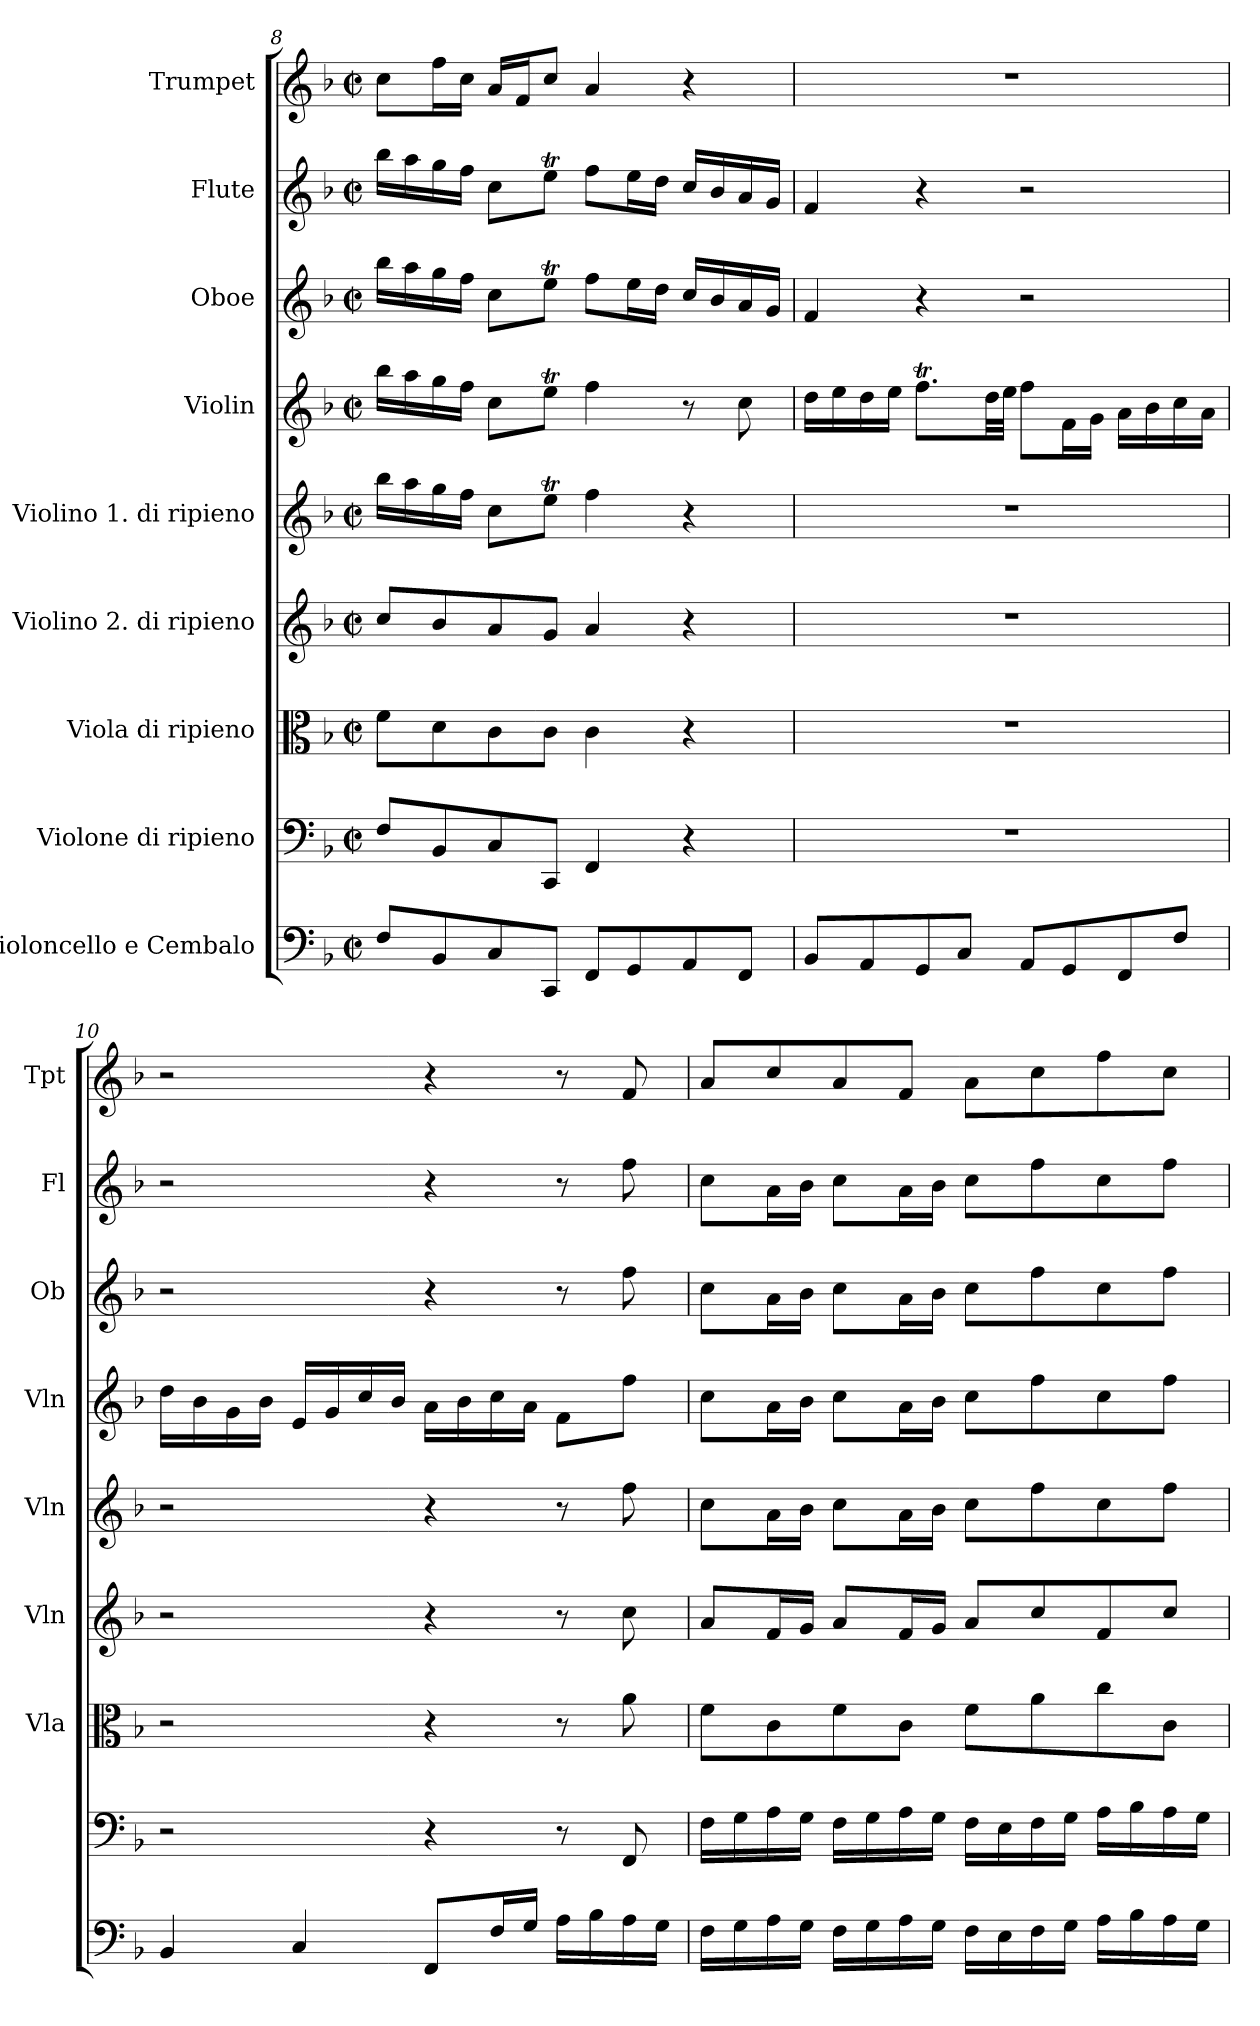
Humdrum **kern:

**kern	**kern	**kern	**kern	**kern	**kern	**kern	**kern	**kern
*part9	*part8	*part7	*part6	*part5	*part4	*part3	*part2	*part1
*staff9	*staff8	*staff7	*staff6	*staff5	*staff4	*staff3	*staff2	*staff1
*I"Violoncello e Cembalo	*I"Violone di ripieno	*I"Viola di ripieno	*I"Violino 2. di ripieno	*I"Violino 1. di ripieno	*I"Violin	*I"Oboe	*I"Flute	*I"Trumpet
*	*	*I'Vla	*I'Vln	*I'Vln	*I'Vln	*I'Ob	*I'Fl	*I'Tpt
*clefF4	*clefF4	*clefC3	*clefG2	*clefG2	*clefG2	*clefG2	*clefG2	*clefG2
*k[b-]	*k[b-]	*k[b-]	*k[b-]	*k[b-]	*k[b-]	*k[b-]	*k[b-]	*k[b-]
*F:	*F:	*F:	*F:	*F:	*F:	*F:	*F:	*F:
*M2/2	*M2/2	*M2/2	*M2/2	*M2/2	*M2/2	*M2/2	*M2/2	*M2/2
*met(c|)	*met(c|)	*met(c|)	*met(c|)	*met(c|)	*met(c|)	*met(c|)	*met(c|)	*met(c|)
=8	=8	=8	=8	=8	=8	=8	=8	=8
8FL	8FL	8fL	8ccL	16bb-LL	16bb-LL	16bb-LL	16bb-LL	8ccL
.	.	.	.	16aa	16aa	16aa	16aa	.
8BB-	8BB-	8d	8b-	16gg	16gg	16gg	16gg	16ffL
.	.	.	.	16ffJJ	16ffJJ	16ffJJ	16ffJJ	16ccJJ
8C	8C	8c	8a	8ccL	8ccL	8ccL	8ccL	16aLL
.	.	.	.	.	.	.	.	16fJ
8CCJ	8CCJ	8cJ	8gJ	8eetJ	8eetJ	8eetJ	8eetJ	8ccJ
8FFL	4FF	4c	4a	4ff	4ff	8ffL	8ffL	4a
8GG	.	.	.	.	.	16eeL	16eeL	.
.	.	.	.	.	.	16ddJJ	16ddJJ	.
8AA	4r	4r	4r	4r	8r	16ccLL	16ccLL	4r
.	.	.	.	.	.	16b-	16b-	.
8FFJ	.	.	.	.	8cc	16a	16a	.
.	.	.	.	.	.	16gJJ	16gJJ	.
=9	=9	=9	=9	=9	=9	=9	=9	=9
8BB-L	1r	1r	1r	1r	16ddLL	4f	4f	1r
.	.	.	.	.	16ee	.	.	.
8AA	.	.	.	.	16dd	.	.	.
.	.	.	.	.	16eeJJ	.	.	.
8GG	.	.	.	.	8.ffTL	4r	4r	.
8CJ	.	.	.	.	.	.	.	.
.	.	.	.	.	32ddLL	.	.	.
.	.	.	.	.	32eeJJJ	.	.	.
8AAL	.	.	.	.	8ffL	2r	2r	.
8GG	.	.	.	.	16fL	.	.	.
.	.	.	.	.	16gJJ	.	.	.
8FF	.	.	.	.	16aLL	.	.	.
.	.	.	.	.	16b-	.	.	.
8FJ	.	.	.	.	16cc	.	.	.
.	.	.	.	.	16aJJ	.	.	.
=10	=10	=10	=10	=10	=10	=10	=10	=10
4BB-	2r	2r	2r	2r	16ddLL	2r	2r	2r
.	.	.	.	.	16b-	.	.	.
.	.	.	.	.	16g	.	.	.
.	.	.	.	.	16b-JJ	.	.	.
4C	.	.	.	.	16eLL	.	.	.
.	.	.	.	.	16g	.	.	.
.	.	.	.	.	16cc	.	.	.
.	.	.	.	.	16b-JJ	.	.	.
8FFL	4r	4r	4r	4r	16aLL	4r	4r	4r
.	.	.	.	.	16b-	.	.	.
16FL	.	.	.	.	16cc	.	.	.
16GJJ	.	.	.	.	16aJJ	.	.	.
16ALL	8r	8r	8r	8r	8fL	8r	8r	8r
16B-	.	.	.	.	.	.	.	.
16A	8FF	8a	8cc	8ff	8ffJ	8ff	8ff	8f
16GJJ	.	.	.	.	.	.	.	.
=11	=11	=11	=11	=11	=11	=11	=11	=11
16FLL	16FLL	8fL	8aL	8ccL	8ccL	8ccL	8ccL	8aL
16G	16G	.	.	.	.	.	.	.
16A	16A	8c	16fL	16aL	16aL	16aL	16aL	8cc
16GJJ	16GJJ	.	16gJJ	16b-JJ	16b-JJ	16b-JJ	16b-JJ	.
16FLL	16FLL	8f	8aL	8ccL	8ccL	8ccL	8ccL	8a
16G	16G	.	.	.	.	.	.	.
16A	16A	8cJ	16fL	16aL	16aL	16aL	16aL	8fJ
16GJJ	16GJJ	.	16gJJ	16b-JJ	16b-JJ	16b-JJ	16b-JJ	.
16FLL	16FLL	8fL	8aL	8ccL	8ccL	8ccL	8ccL	8aL
16E	16E	.	.	.	.	.	.	.
16F	16F	8a	8cc	8ff	8ff	8ff	8ff	8cc
16GJJ	16GJJ	.	.	.	.	.	.	.
16ALL	16ALL	8cc	8f	8cc	8cc	8cc	8cc	8ff
16B-	16B-	.	.	.	.	.	.	.
16A	16A	8cJ	8ccJ	8ffJ	8ffJ	8ffJ	8ffJ	8ccJ
16GJJ	16GJJ	.	.	.	.	.	.	.
=	=	=	=	=	=	=	=	=
*-	*-	*-	*-	*-	*-	*-	*-	*-
